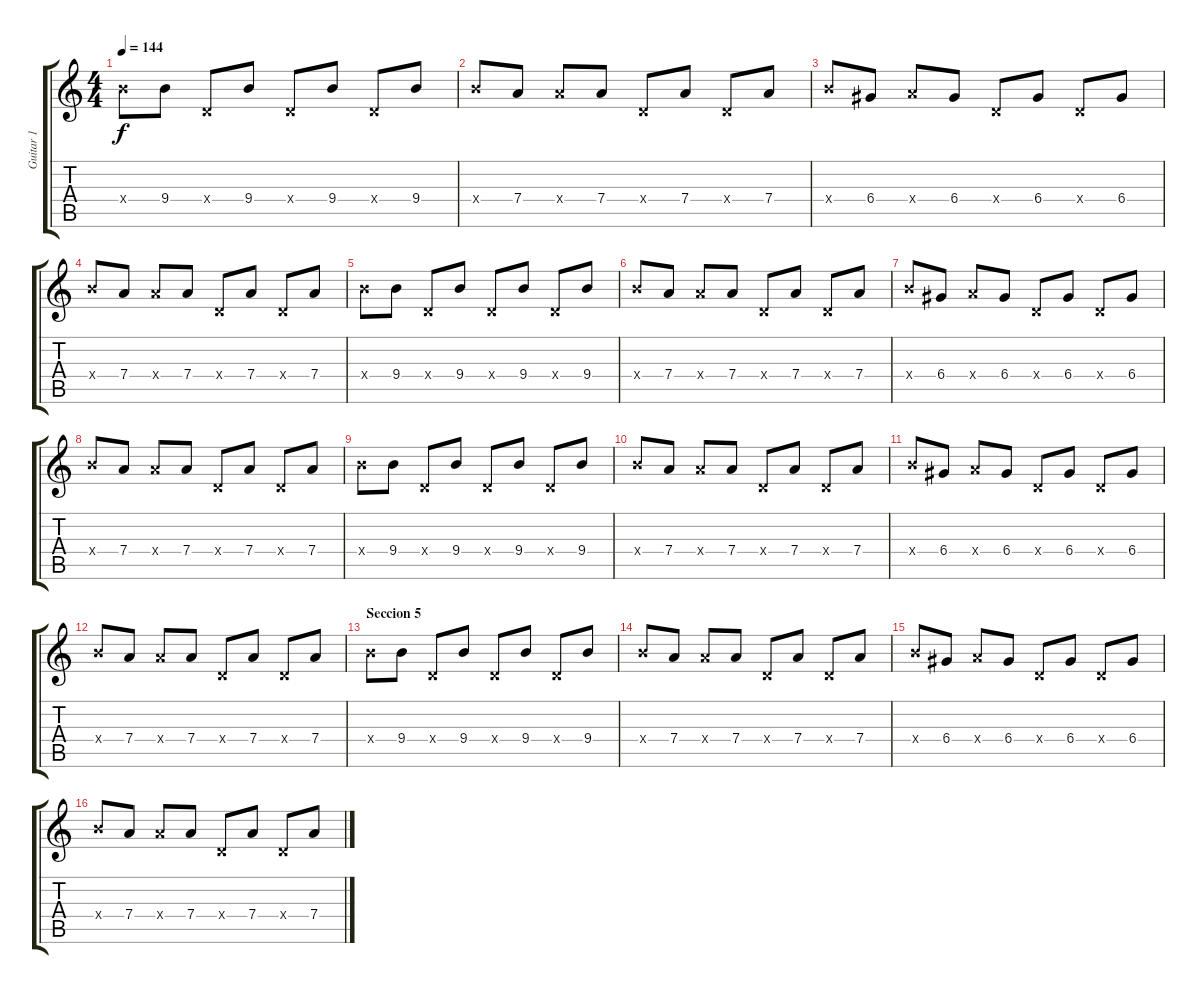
\track ("Guitar 1" "Guitar 1") {instrument electricguitarclean}
\staff {score tabs}
\tuning (E4 B3 G3 D3 A2 E2) {hide}
\ts (4 4)
\tempo 144
\clef g2
\ks c
9.4{x}.8{dy f} 9.4.8 0.4{x}.8 9.4.8 0.4{x}.8 9.4.8 0.4{x}.8 9.4.8 |
9.4{x}.8 7.4.8 7.4{x}.8 7.4.8 0.4{x}.8 7.4.8 0.4{x}.8 7.4.8 |
9.4{x}.8 6.4.8 7.4{x}.8 6.4.8 0.4{x}.8 6.4.8 0.4{x}.8 6.4.8 |
9.4{x}.8 7.4.8 7.4{x}.8 7.4.8 0.4{x}.8 7.4.8 0.4{x}.8 7.4.8 |
9.4{x}.8 9.4.8 0.4{x}.8 9.4.8 0.4{x}.8 9.4.8 0.4{x}.8 9.4.8 |
9.4{x}.8 7.4.8 7.4{x}.8 7.4.8 0.4{x}.8 7.4.8 0.4{x}.8 7.4.8 |
9.4{x}.8 6.4.8 7.4{x}.8 6.4.8 0.4{x}.8 6.4.8 0.4{x}.8 6.4.8 |
9.4{x}.8 7.4.8 7.4{x}.8 7.4.8 0.4{x}.8 7.4.8 0.4{x}.8 7.4.8 |
9.4{x}.8 9.4.8 0.4{x}.8 9.4.8 0.4{x}.8 9.4.8 0.4{x}.8 9.4.8 |
9.4{x}.8 7.4.8 7.4{x}.8 7.4.8 0.4{x}.8 7.4.8 0.4{x}.8 7.4.8 |
9.4{x}.8 6.4.8 7.4{x}.8 6.4.8 0.4{x}.8 6.4.8 0.4{x}.8 6.4.8 |
9.4{x}.8 7.4.8 7.4{x}.8 7.4.8 0.4{x}.8 7.4.8 0.4{x}.8 7.4.8 |
\section ("" "Seccion 5")
9.4{x}.8 9.4.8 0.4{x}.8 9.4.8 0.4{x}.8 9.4.8 0.4{x}.8 9.4.8 |
9.4{x}.8 7.4.8 7.4{x}.8 7.4.8 0.4{x}.8 7.4.8 0.4{x}.8 7.4.8 |
9.4{x}.8 6.4.8 7.4{x}.8 6.4.8 0.4{x}.8 6.4.8 0.4{x}.8 6.4.8 |
9.4{x}.8 7.4.8 7.4{x}.8 7.4.8 0.4{x}.8 7.4.8 0.4{x}.8 7.4.8
